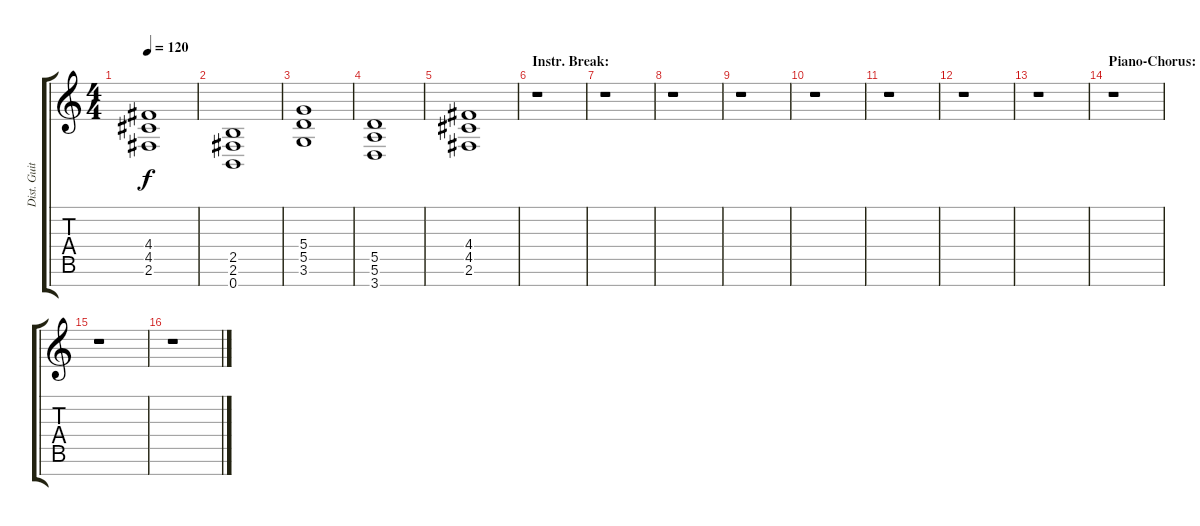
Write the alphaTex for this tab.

\track ("Dist. Guitar 2" "Dist. Guit") {instrument distortionguitar}
\staff {score tabs}
\tuning (E4 B3 G3 D3 A2 E2 B1) {hide}
\ts (4 4)
\tempo 120
\clef g2
\ks c
(4.4 4.5 2.6).1{dy f} |
(2.5 2.6 0.7).1 |
(5.4 5.5 3.6).1 |
(5.5 5.6 3.7).1 |
(4.4 4.5 2.6).1 |
\section ("" "Instr. Break:")
r.1 |
r.1 |
r.1 |
r.1 |
r.1 |
r.1 |
r.1 |
r.1 |
\section ("" "Piano-Chorus:")
r.1 |
r.1 |
r.1
